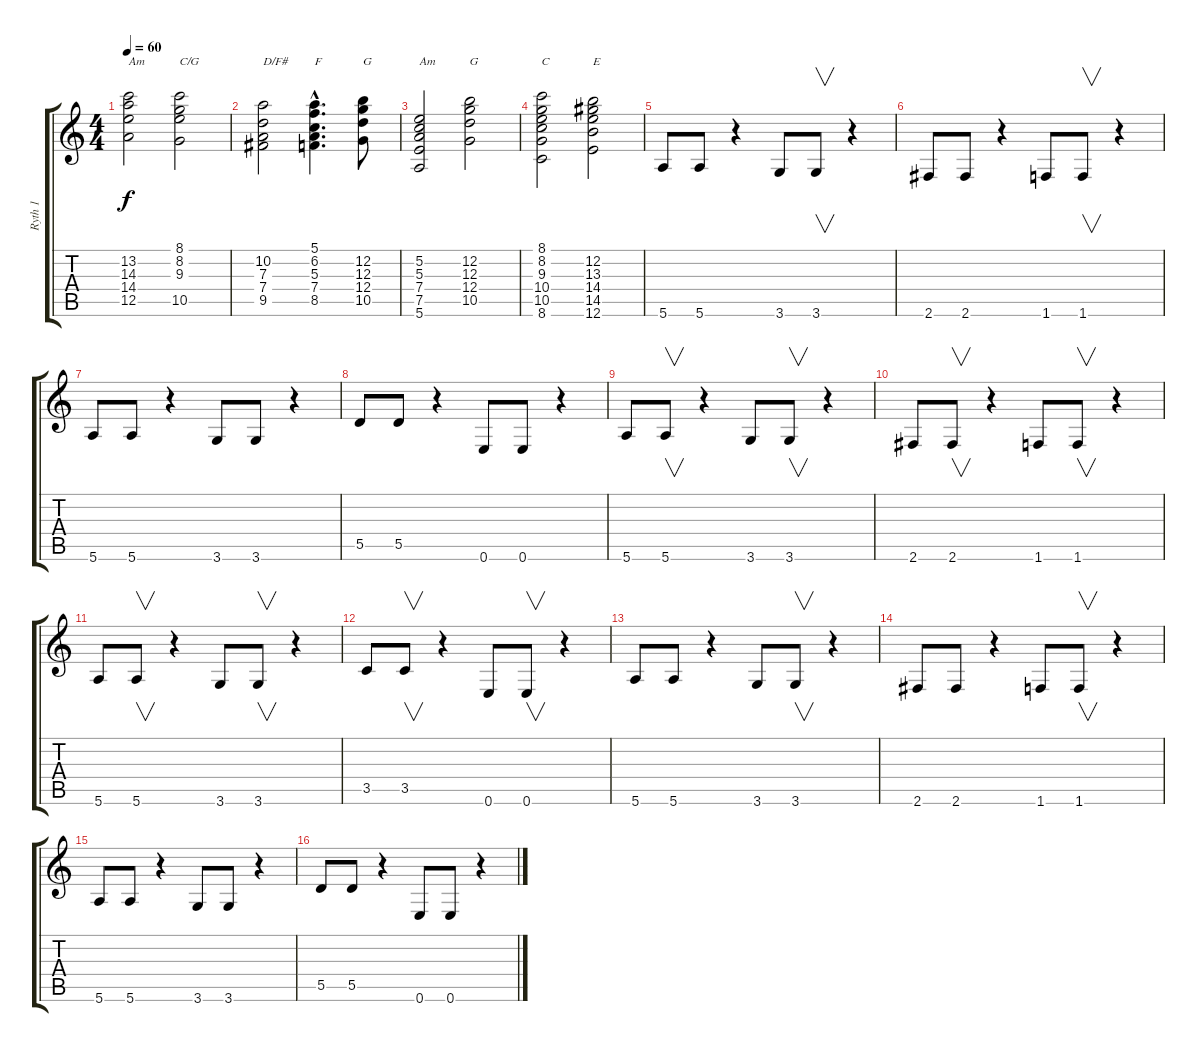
\track ("Ryth 1" "Ryth 1") {instrument distortionguitar}
\staff {score tabs}
\tuning (E4 B3 G3 D3 A2 E2) {hide}
\ts (4 4)
\tempo 60
\clef g2
\ks c
(13.2 14.3 14.4 12.5).2{txt "Am" dy f} (8.1 8.2 9.3 10.5).2{txt "C/G"} |
(10.2 7.3 7.4 9.5).2{txt "D/F#"} (5.1{hac} 6.2{hac} 5.3{hac} 7.4{hac} 8.5{hac}).4{d txt "F"} (12.2 12.3 12.4 10.5).8{txt "G"} |
(5.2 5.3 7.4 7.5 5.6).2{txt "Am"} (12.2 12.3 12.4 10.5).2{txt "G"} |
(8.1 8.2 9.3 10.4 10.5 8.6).2{txt "C"} (12.2 13.3 14.4 14.5 12.6).2{txt "E"} |
5.6.8 5.6.8 r.4 3.6.8 3.6.8{v} r.4 |
2.6.8 2.6.8 r.4 1.6.8 1.6.8{v} r.4 |
5.6.8 5.6.8 r.4 3.6.8 3.6.8 r.4 |
5.5.8 5.5.8 r.4 0.6.8 0.6.8 r.4 |
5.6.8 5.6.8{v} r.4 3.6.8 3.6.8{v} r.4 |
2.6.8 2.6.8{v} r.4 1.6.8 1.6.8{v} r.4 |
5.6.8 5.6.8{v} r.4 3.6.8 3.6.8{v} r.4 |
3.5.8 3.5.8{v} r.4 0.6.8 0.6.8{v} r.4 |
5.6.8 5.6.8 r.4 3.6.8 3.6.8{v} r.4 |
2.6.8 2.6.8 r.4 1.6.8 1.6.8{v} r.4 |
5.6.8 5.6.8 r.4 3.6.8 3.6.8 r.4 |
5.5.8 5.5.8 r.4 0.6.8 0.6.8 r.4
